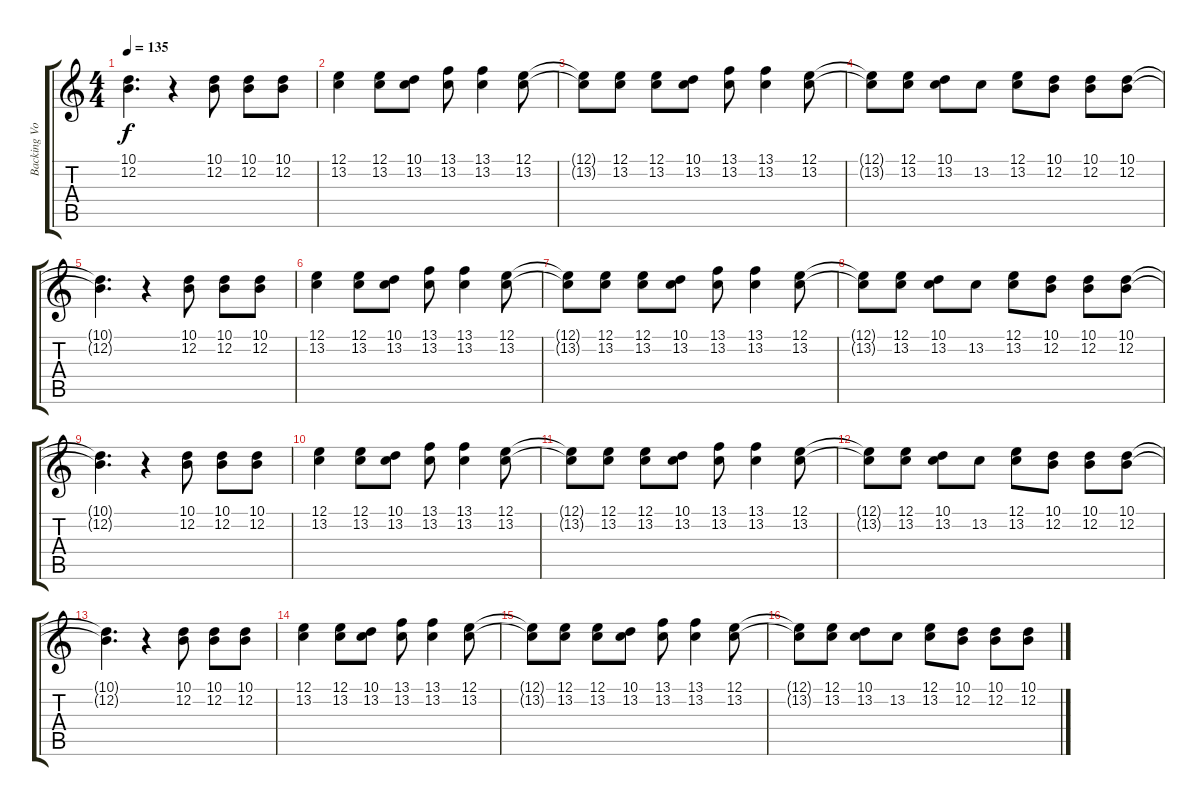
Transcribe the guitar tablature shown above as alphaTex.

\track ("Backing Vocals" "Backing Vo") {instrument panflute}
\staff {score tabs}
\tuning (E4 B3 G3 D3 A2 E2) {hide}
\ts (4 4)
\tempo 135
\clef g2
\ks c
(10.1{t} 12.2{t}).4{d dy f} r.4 (10.1 12.2).8 (10.1 12.2).8 (10.1 12.2).8 |
(12.1 13.2).4 (12.1 13.2).8 (10.1 13.2).8 (13.1 13.2).8 (13.1 13.2).4 (12.1 13.2).8 |
(12.1{t} 13.2{t}).8 (12.1 13.2).8 (12.1 13.2).8 (10.1 13.2).8 (13.1 13.2).8 (13.1 13.2).4 (12.1 13.2).8 |
(12.1{t} 13.2{t}).8 (12.1 13.2).8 (10.1 13.2).8 13.2.8 (12.1 13.2).8 (10.1 12.2).8 (10.1 12.2).8 (10.1 12.2).8 |
(10.1{t} 12.2{t}).4{d} r.4 (10.1 12.2).8 (10.1 12.2).8 (10.1 12.2).8 |
(12.1 13.2).4 (12.1 13.2).8 (10.1 13.2).8 (13.1 13.2).8 (13.1 13.2).4 (12.1 13.2).8 |
(12.1{t} 13.2{t}).8 (12.1 13.2).8 (12.1 13.2).8 (10.1 13.2).8 (13.1 13.2).8 (13.1 13.2).4 (12.1 13.2).8 |
(12.1{t} 13.2{t}).8 (12.1 13.2).8 (10.1 13.2).8 13.2.8 (12.1 13.2).8 (10.1 12.2).8 (10.1 12.2).8 (10.1 12.2).8 |
(10.1{t} 12.2{t}).4{d} r.4 (10.1 12.2).8 (10.1 12.2).8 (10.1 12.2).8 |
(12.1 13.2).4 (12.1 13.2).8 (10.1 13.2).8 (13.1 13.2).8 (13.1 13.2).4 (12.1 13.2).8 |
(12.1{t} 13.2{t}).8 (12.1 13.2).8 (12.1 13.2).8 (10.1 13.2).8 (13.1 13.2).8 (13.1 13.2).4 (12.1 13.2).8 |
(12.1{t} 13.2{t}).8 (12.1 13.2).8 (10.1 13.2).8 13.2.8 (12.1 13.2).8 (10.1 12.2).8 (10.1 12.2).8 (10.1 12.2).8 |
(10.1{t} 12.2{t}).4{d} r.4 (10.1 12.2).8 (10.1 12.2).8 (10.1 12.2).8 |
(12.1 13.2).4 (12.1 13.2).8 (10.1 13.2).8 (13.1 13.2).8 (13.1 13.2).4 (12.1 13.2).8 |
(12.1{t} 13.2{t}).8 (12.1 13.2).8 (12.1 13.2).8 (10.1 13.2).8 (13.1 13.2).8 (13.1 13.2).4 (12.1 13.2).8 |
(12.1{t} 13.2{t}).8 (12.1 13.2).8 (10.1 13.2).8 13.2.8 (12.1 13.2).8 (10.1 12.2).8 (10.1 12.2).8 (10.1 12.2).8
